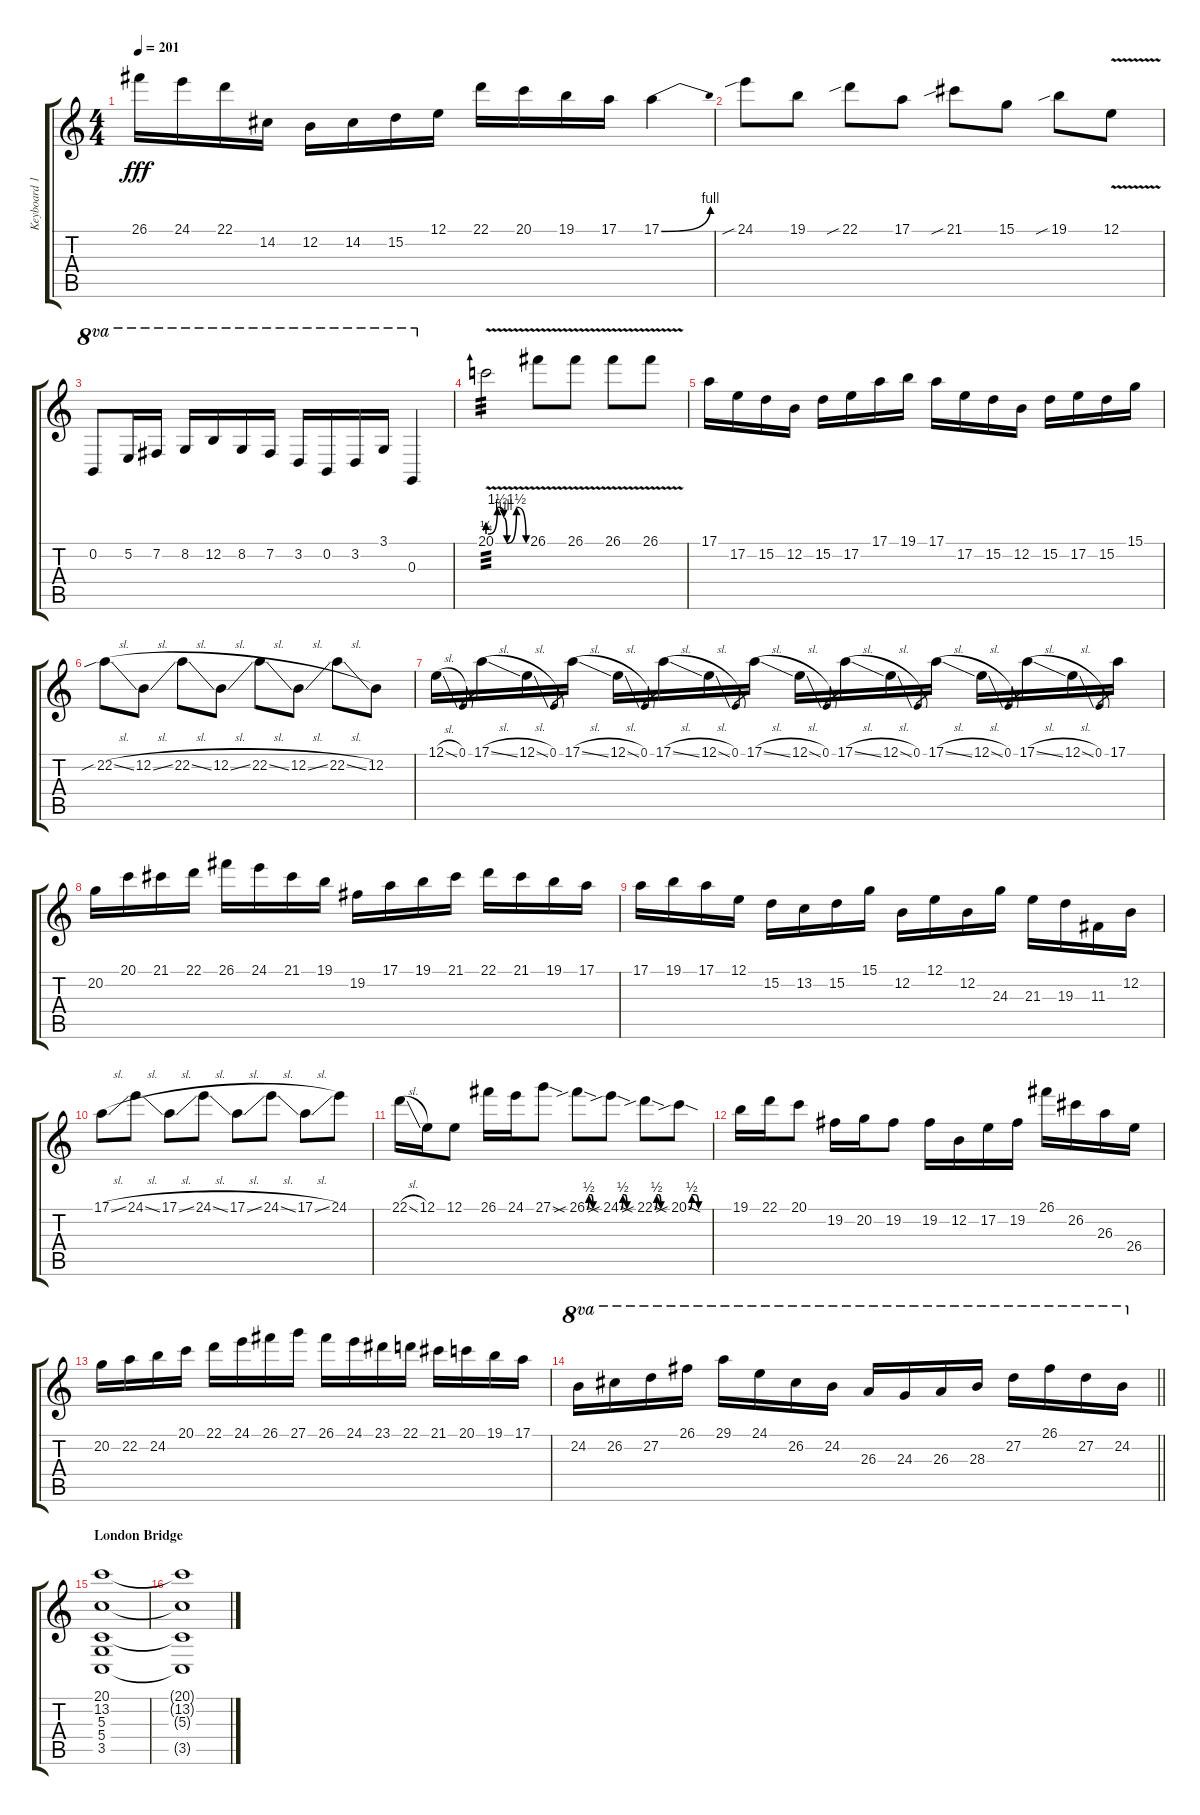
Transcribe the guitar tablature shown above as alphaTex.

\track ("Keyboard 1" "Keyboard 1") {instrument lead8bassandlead}
\staff {score tabs}
\tuning (E4 B3 G3 D3 A2 E2) {hide}
\ts (4 4)
\tempo 201
\clef g2
\ks c
26.1.16{dy fff} 24.1.16 22.1.16 14.2.16 12.2.16 14.2.16 15.2.16 12.1.16 22.1.16 20.1.16 19.1.16 17.1.16 17.1{be (bend 0 0 60 4)}.4 |
24.1{sib}.8 19.1.8 22.1{sib}.8 17.1.8 21.1{sib}.8 15.1.8 19.1{sib}.8 12.1{v}.8 |
0.2.8{ot 8va} 5.2.16{ot 8va} 7.2.16{ot 8va} 8.2.16{ot 8va} 12.2.16{ot 8va} 8.2.16{ot 8va} 7.2.16{ot 8va} 3.2.16{ot 8va} 0.2.16{ot 8va} 3.2.16{ot 8va} 3.1.16{ot 8va} 0.3.4{ot 8va} |
20.1{be (custom 0 1 15 6 25 4 30 0 45 6 60 0) v}.2{tp 3} 26.1{v}.8 26.1{v}.8 26.1{v}.8 26.1{v}.8 |
17.1.16 17.2.16 15.2.16 12.2.16 15.2.16 17.2.16 17.1.16 19.1.16 17.1.16 17.2.16 15.2.16 12.2.16 15.2.16 17.2.16 15.2.16 15.1.16 |
22.2{sib sl}.8 12.2{sl}.8 22.2{sl}.8 12.2{sl}.8 22.2{sl}.8 12.2{sl}.8 22.2{sl}.8 12.2.8 |
12.1{sl}.16 0.1.8{gr} 17.1{sl}.16 12.1{sl}.16 0.1.8{gr} 17.1{sl}.16 12.1{sl}.16 0.1.8{gr} 17.1{sl}.16 12.1{sl}.16 0.1.8{gr} 17.1{sl}.16 12.1{sl}.16 0.1.8{gr} 17.1{sl}.16 12.1{sl}.16 0.1.8{gr} 17.1{sl}.16 12.1{sl}.16 0.1.8{gr} 17.1{sl}.16 12.1{sl}.16 0.1.8{gr} 17.1.16 |
20.2.16 20.1.16 21.1.16 22.1.16 26.1.16 24.1.16 21.1.16 19.1.16 19.2.16 17.1.16 19.1.16 21.1.16 22.1.16 21.1.16 19.1.16 17.1.16 |
17.1.16 19.1.16 17.1.16 12.1.16 15.2.16 13.2.16 15.2.16 15.1.16 12.2.16 12.1.16 12.2.16 24.3.16 21.3.16 19.3.16 11.3.16 12.2.16 |
17.1{sl}.8 24.1{sl}.8 17.1{sl}.8 24.1{sl}.8 17.1{sl}.8 24.1{sl}.8 17.1{sl}.8 24.1.8 |
22.1{sl}.16 12.1.16 12.1.8 26.1.16 24.1.16 27.1{sod}.8 26.1{be (custom 0 0 10 2 20 2 30 0 60 0) sib sod}.8 24.1{be (custom 0 0 10 2 20 2 30 0 60 0) sib sod}.8 22.1{be (custom 0 0 10 2 20 2 30 0 60 0) sib sod}.8 20.1{be (custom 0 0 10 2 20 2 30 0 60 0) sib sod}.8 |
19.1.16 22.1.16 20.1.8 19.2.16 20.2.16 19.2.8 19.2.16 12.2.16 17.2.16 19.2.16 26.1.16 26.2.16 26.3.16 26.4.16 |
20.2.16 22.2.16 24.2.16 20.1.16 22.1.16 24.1.16 26.1.16 27.1.16 26.1.16 24.1.16 23.1.16 22.1.16 21.1.16 20.1.16 19.1.16 17.1.16 |
\barLineRight lightlight
24.2.16{ot 8va} 26.2.16{ot 8va} 27.2.16{ot 8va} 26.1.16{ot 8va} 29.1.16{ot 8va} 24.1.16{ot 8va} 26.2.16{ot 8va} 24.2.16{ot 8va} 26.3.16{ot 8va} 24.3.16{ot 8va} 26.3.16{ot 8va} 28.3.16{ot 8va} 27.2.16{ot 8va} 26.1.16{ot 8va} 27.2.16{ot 8va} 24.2.16{ot 8va} |
\section ("" "London Bridge")
(20.1 13.2 5.3 5.4 3.5).1 |
(20.1{t} 13.2{t} 5.3{t} 3.5{t}).1
